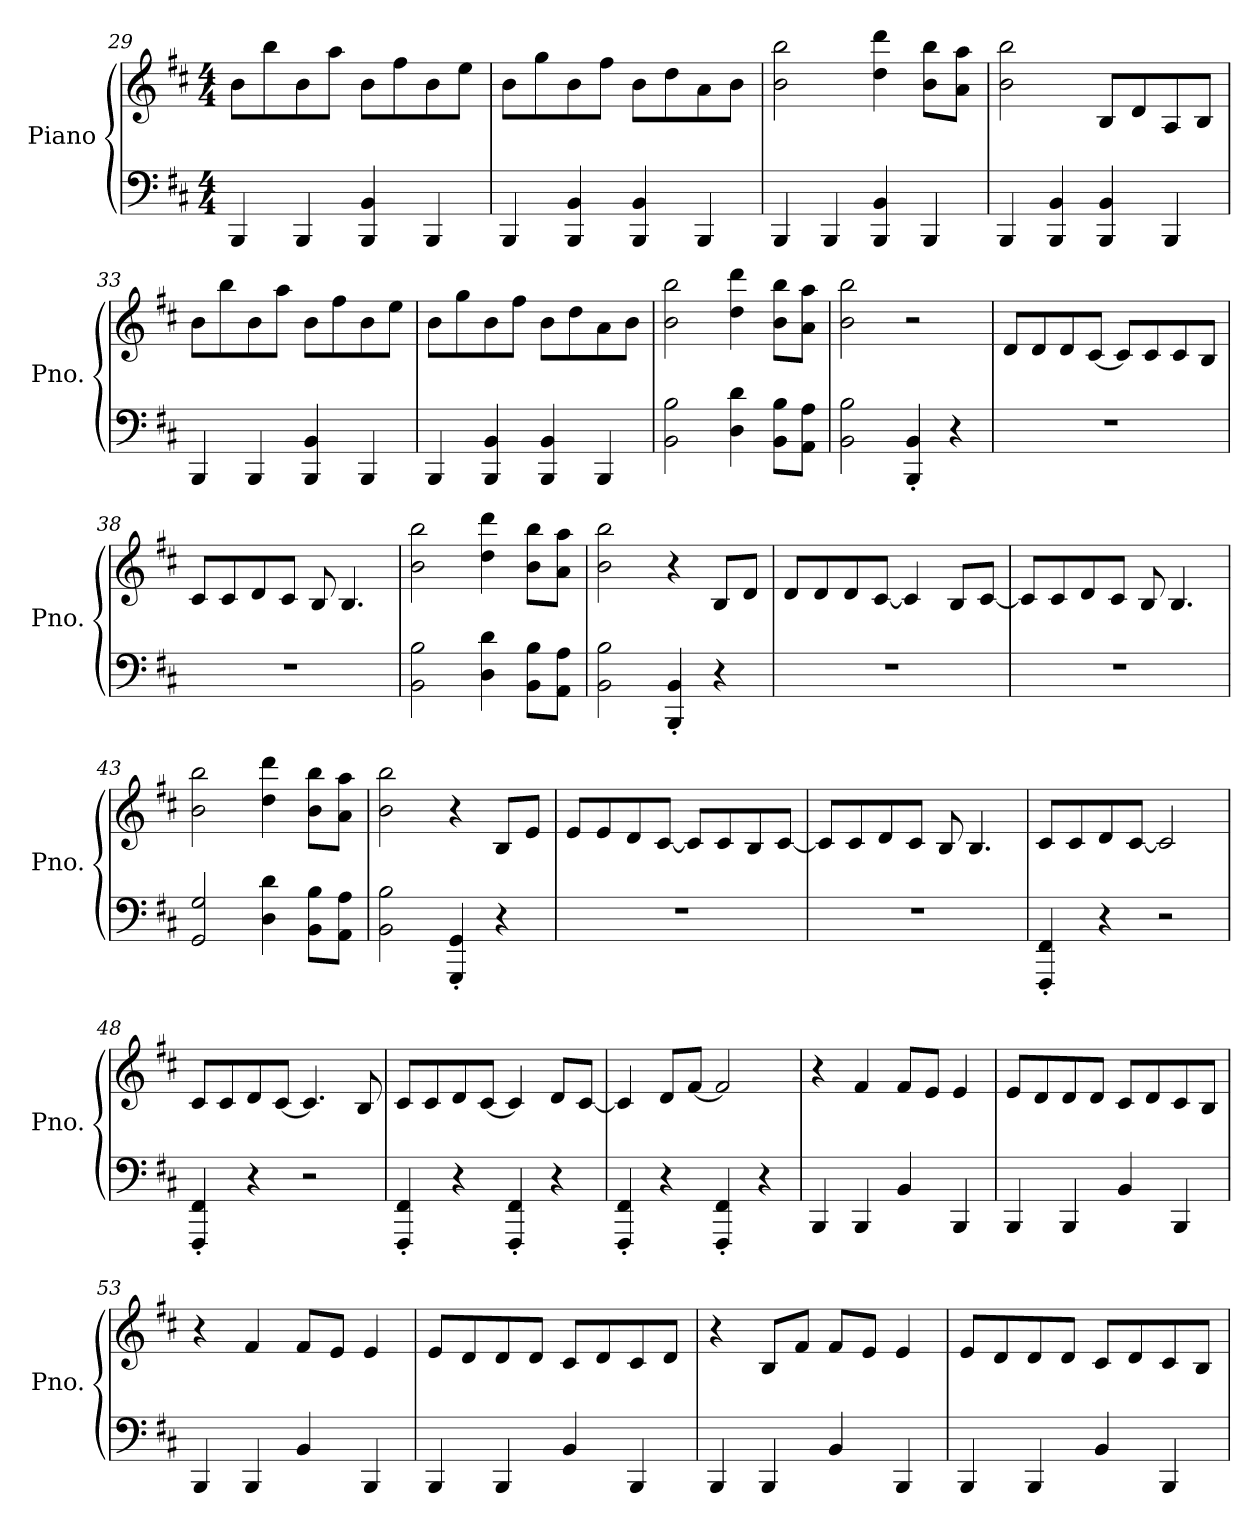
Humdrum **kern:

**kern	**kern
*part1	*part1
*staff2	*staff1
*I"Piano	*
*I'Pno.	*
*clefF4	*clefG2
*k[f#c#]	*k[f#c#]
*M4/4	*M4/4
=29	=29
4BBB/	8b\L
.	8bb\
4BBB/	8b\
.	8aa\J
4BBB/ 4BB/	8b\L
.	8ff#\
4BBB/	8b\
.	8ee\J
=30	=30
4BBB/	8b\L
.	8gg\
4BBB/ 4BB/	8b\
.	8ff#\J
4BBB/ 4BB/	8b\L
.	8dd\
4BBB/	8a\
.	8b\J
=31	=31
4BBB/	2b\ 2bb\
4BBB/	.
4BBB/ 4BB/	4dd\ 4ddd\
4BBB/	8b\ 8bb\L
.	8a\ 8aa\J
!!LO:PB:g=z
=32	=32
4BBB/	2b\ 2bb\
4BBB/ 4BB/	.
4BBB/ 4BB/	8B/L
.	8d/
4BBB/	8A/
.	8B/J
=33	=33
4BBB/	8b\L
.	8bb\
4BBB/	8b\
.	8aa\J
4BBB/ 4BB/	8b\L
.	8ff#\
4BBB/	8b\
.	8ee\J
=34	=34
4BBB/	8b\L
.	8gg\
4BBB/ 4BB/	8b\
.	8ff#\J
4BBB/ 4BB/	8b\L
.	8dd\
4BBB/	8a\
.	8b\J
=35	=35
2BB\ 2B\	2b\ 2bb\
4D\ 4d\	4dd\ 4ddd\
8BB\ 8B\L	8b\ 8bb\L
8AA\ 8A\J	8a\ 8aa\J
=36	=36
2BB\ 2B\	2b\ 2bb\
4BBB/' 4BB/'	2r
4r	.
=37	=37
1r	8d/L
.	8d/
.	8d/
.	[8c#/J
.	8c#/L]
.	8c#/
.	8c#/
.	8B/J
!!LO:LB:g=z
=38	=38
1r	8c#/L
.	8c#/
.	8d/
.	8c#/J
.	8B/
.	4.B/
=39	=39
2BB\ 2B\	2b\ 2bb\
4D\ 4d\	4dd\ 4ddd\
8BB\ 8B\L	8b\ 8bb\L
8AA\ 8A\J	8a\ 8aa\J
=40	=40
2BB\ 2B\	2b\ 2bb\
4BBB/' 4BB/'	4r
4r	8B/L
.	8d/J
=41	=41
1r	8d/L
.	8d/
.	8d/
.	[8c#/J
.	4c#/]
.	8B/L
.	[8c#/J
=42	=42
1r	8c#/L]
.	8c#/
.	8d/
.	8c#/J
.	8B/
.	4.B/
=43	=43
2GG/ 2G/	2b\ 2bb\
4D\ 4d\	4dd\ 4ddd\
8BB\ 8B\L	8b\ 8bb\L
8AA\ 8A\J	8a\ 8aa\J
!!LO:LB:g=z
=44	=44
2BB\ 2B\	2b\ 2bb\
4GGG/' 4GG/'	4r
4r	8B/L
.	8e/J
=45	=45
1r	8e/L
.	8e/
.	8d/
.	[8c#/J
.	8c#/L]
.	8c#/
.	8B/
.	[8c#/J
=46	=46
1r	8c#/L]
.	8c#/
.	8d/
.	8c#/J
.	8B/
.	4.B/
=47	=47
4FFF#/' 4FF#/'	8c#/L
.	8c#/
4r	8d/
.	[8c#/J
2r	2c#/]
=48	=48
4FFF#/' 4FF#/'	8c#/L
.	8c#/
4r	8d/
.	[8c#/J
2r	4.c#/]
.	8B/
!!LO:LB:g=z
=49	=49
4FFF#/' 4FF#/'	8c#/L
.	8c#/
4r	8d/
.	[8c#/J
4FFF#/' 4FF#/'	4c#/]
4r	8d/L
.	[8c#/J
=50	=50
4FFF#/' 4FF#/'	4c#/]
4r	8d/L
.	[8f#/J
4FFF#/' 4FF#/'	2f#/]
4r	.
=51	=51
4BBB/	4r
4BBB/	4f#/
4BB/	8f#/L
.	8e/J
4BBB/	4e/
=52	=52
4BBB/	8e/L
.	8d/
4BBB/	8d/
.	8d/J
4BB/	8c#/L
.	8d/
4BBB/	8c#/
.	8B/J
=53	=53
4BBB/	4r
4BBB/	4f#/
4BB/	8f#/L
.	8e/J
4BBB/	4e/
=54	=54
4BBB/	8e/L
.	8d/
4BBB/	8d/
.	8d/J
4BB/	8c#/L
.	8d/
4BBB/	8c#/
.	8d/J
!!LO:LB:g=z
=55	=55
4BBB/	4r
4BBB/	8B/L
.	8f#/J
4BB/	8f#/L
.	8e/J
4BBB/	4e/
=56	=56
4BBB/	8e/L
.	8d/
4BBB/	8d/
.	8d/J
4BB/	8c#/L
.	8d/
4BBB/	8c#/
.	8B/J
=	=
*-	*-
